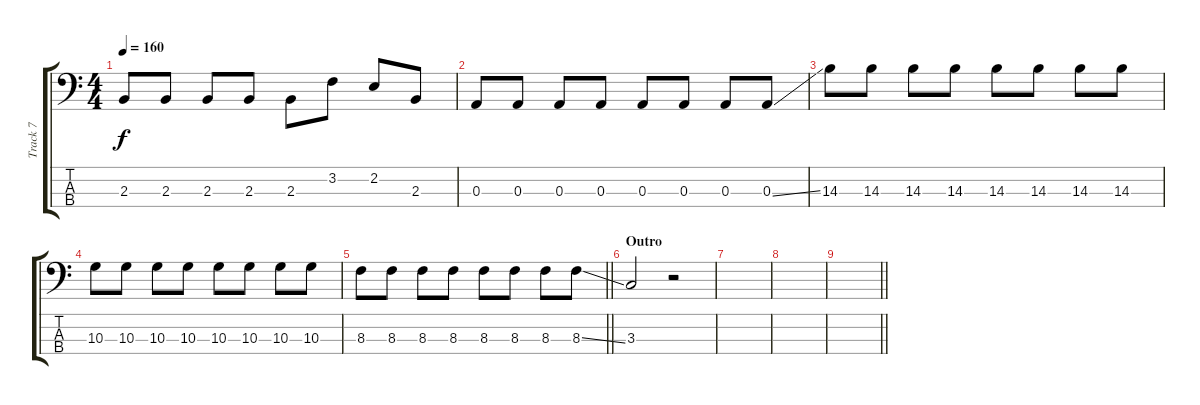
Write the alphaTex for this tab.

\track ("Track 7" "Track 7") {instrument electricbassfinger}
\staff {score tabs}
\tuning (G2 D2 A1 E1) {hide}
\ts (4 4)
\tempo 160
\clef f4
\ks c
2.3.8{dy f} 2.3.8 2.3.8 2.3.8 2.3.8 3.2.8 2.2.8 2.3.8 |
0.3.8 0.3.8 0.3.8 0.3.8 0.3.8 0.3.8 0.3.8 0.3{ss}.8 |
14.3.8 14.3.8 14.3.8 14.3.8 14.3.8 14.3.8 14.3.8 14.3.8 |
10.3.8 10.3.8 10.3.8 10.3.8 10.3.8 10.3.8 10.3.8 10.3.8 |
\barLineRight lightlight
8.3.8 8.3.8 8.3.8 8.3.8 8.3.8 8.3.8 8.3.8 8.3{ss}.8 |
\section ("" "Outro")
3.3.2 r.2 |
|
|
\barLineRight lightlight
